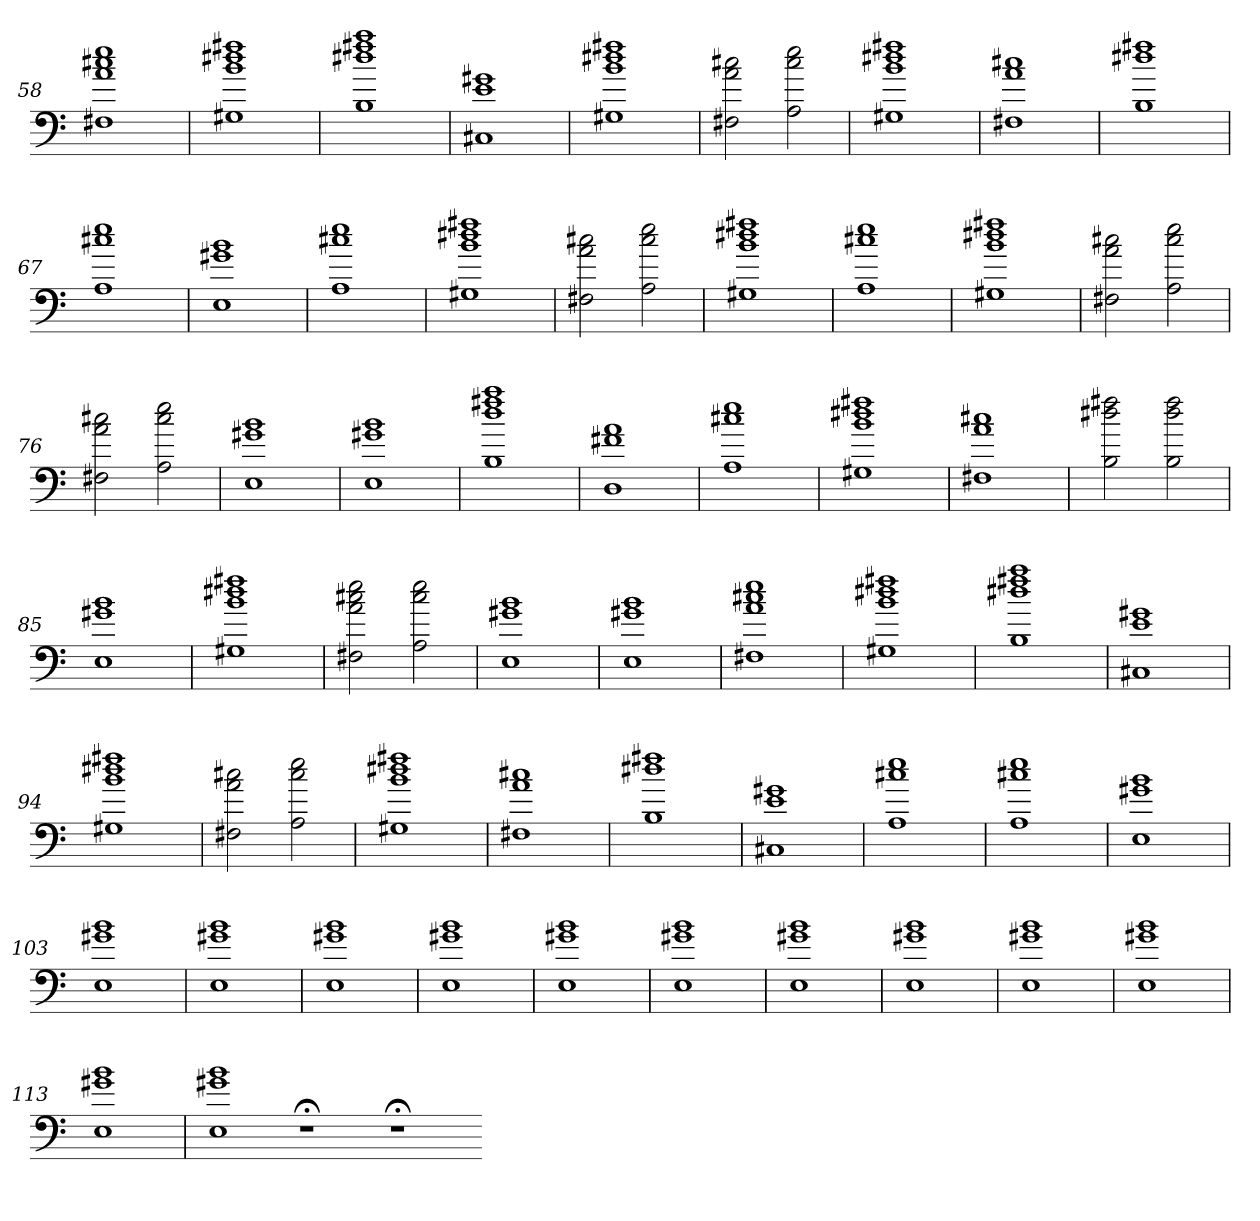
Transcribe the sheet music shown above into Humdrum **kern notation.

**kern
*part1
*staff1
=58
1F#X 1a 1cc#X 1ee
=59
1G#X 1b 1dd#X 1ff#X
=60
1B 1dd#X 1ff#X 1aa
=61
1C#X 1e 1g#X
=62
1G#X 1b 1dd#X 1ff#X
=63
2F#X 2a 2cc#X
2A 2cc# 2ee
=64
1G#X 1b 1dd#X 1ff#X
=65
1F#X 1a 1cc#X
=66
1B 1dd#X 1ff#X
=67
1A 1cc#X 1ee
=68
1E 1g#X 1b
=69
1A 1cc#X 1ee
=70
1G#X 1b 1dd#X 1ff#X
=71
2F#X 2a 2cc#X
2A 2cc# 2ee
=72
1G#X 1b 1dd#X 1ff#X
=73
1A 1cc#X 1ee
=74
1G#X 1b 1dd#X 1ff#X
=75
2F#X 2a 2cc#X
2A 2cc# 2ee
=76
2F#X 2a 2cc#X
2A 2cc# 2ee
=77
1E 1g#X 1b
=78
1E 1g#X 1b
=79
1B 1dd 1ff#X 1aa
=80
1D 1f#X 1a
=81
1A 1cc#X 1ee
=82
1G#X 1b 1dd#X 1ff#X
=83
1F#X 1a 1cc#X
=84
2B 2dd#X 2ff#X
2B 2dd# 2ff#
=85
1E 1g#X 1b
=86
1G#X 1b 1dd#X 1ff#X
=87
2F#X 2a 2cc#X 2ee
2A 2cc# 2ee
=88
1E 1g#X 1b
=89
1E 1g#X 1b
=90
1F#X 1a 1cc#X 1ee
=91
1G#X 1b 1dd#X 1ff#X
=92
1B 1dd#X 1ff#X 1aa
=93
1C#X 1e 1g#X
=94
1G#X 1b 1dd#X 1ff#X
=95
2F#X 2a 2cc#X
2A 2cc# 2ee
=96
1G#X 1b 1dd#X 1ff#X
=97
1F#X 1a 1cc#X
=98
1B 1dd#X 1ff#X
=99
1C#X 1e 1g#X
=100
1A 1cc#X 1ee
=101
1A 1cc#X 1ee
=102
1E 1g#X 1b
=103
1E 1g#X 1b
=104
1E 1g#X 1b
=105
1E 1g#X 1b
=106
1E 1g#X 1b
=107
1E 1g#X 1b
=108
1E 1g#X 1b
=109
1E 1g#X 1b
=110
1E 1g#X 1b
=111
1E 1g#X 1b
=112
1E 1g#X 1b
=113
1E 1g#X 1b
=114
1E 1g#X 1b
1r;<
1r;<
=-
*-
